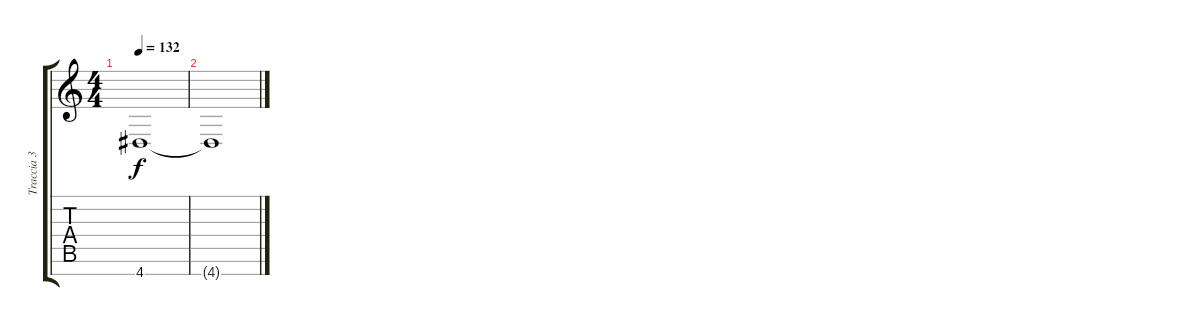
\track ("Traccia 3" "Traccia 3") {instrument electricbassfinger}
\staff {score tabs}
\tuning (E4 B3 G3 D3 A2 E2 B1) {hide}
\ts (4 4)
\tempo 132
\clef g2
\ks c
4.7.1{dy f} |
4.7{t}.1
